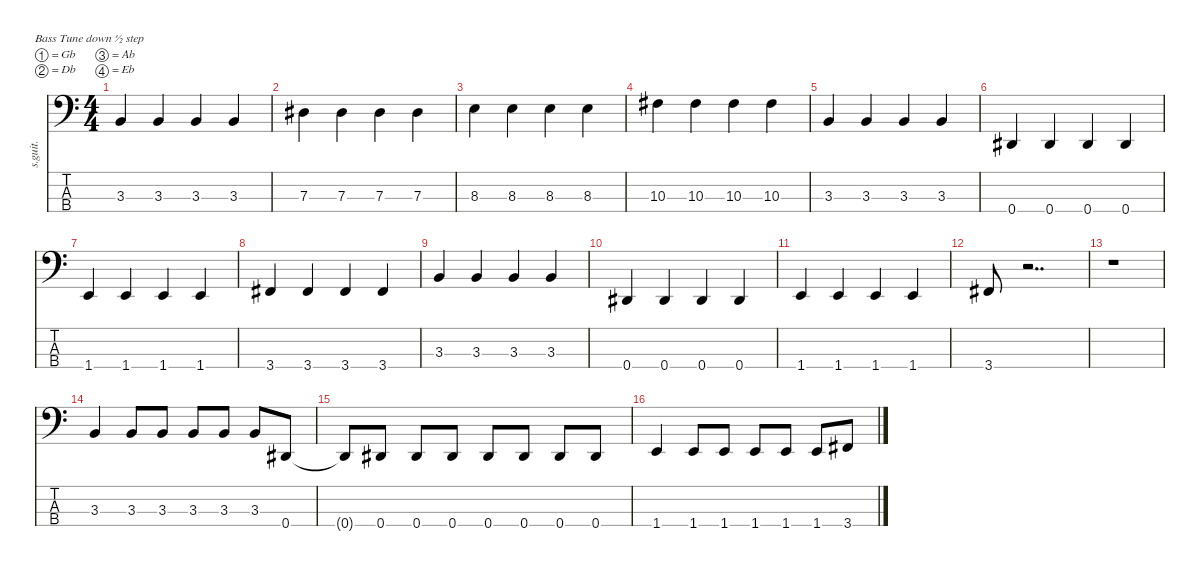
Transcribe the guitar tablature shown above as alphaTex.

\defaultSystemsLayout 4
\hideDynamics
\bracketExtendMode nobrackets
\track ("" "s.guit.") {instrument electricbassfinger}
\staff {score tabs}
\tuning (Gb2 Db2 Ab1 Eb1)
\ts (4 4)
\tempo (184 hide)
\clef f4
\ks c
3.3.4{dy f} 3.3.4 3.3.4 3.3.4 |
7.3{acc #}.4 7.3{acc #}.4 7.3{acc #}.4 7.3{acc #}.4 |
8.3.4 8.3.4 8.3.4 8.3.4 |
10.3{acc #}.4 10.3{acc #}.4 10.3{acc #}.4 10.3{acc #}.4 |
3.3.4 3.3.4 3.3.4 3.3.4 |
0.4{acc #}.4 0.4{acc #}.4 0.4{acc #}.4 0.4{acc #}.4 |
1.4.4 1.4.4 1.4.4 1.4.4 |
3.4{acc #}.4 3.4{acc #}.4 3.4{acc #}.4 3.4{acc #}.4 |
3.3.4 3.3.4 3.3.4 3.3.4 |
0.4{acc #}.4 0.4{acc #}.4 0.4{acc #}.4 0.4{acc #}.4 |
1.4.4 1.4.4 1.4.4 1.4.4 |
3.4{acc #}.8 r.2{dd} |
r.1 |
3.3.4 3.3.8 3.3.8 3.3.8 3.3.8 3.3.8 0.4{acc #}.8 |
0.4{t acc #}.8 0.4{acc #}.8 0.4{acc #}.8 0.4{acc #}.8 0.4{acc #}.8 0.4{acc #}.8 0.4{acc #}.8 0.4{acc #}.8 |
1.4.4 1.4.8 1.4.8 1.4.8 1.4.8 1.4.8 3.4{acc #}.8
